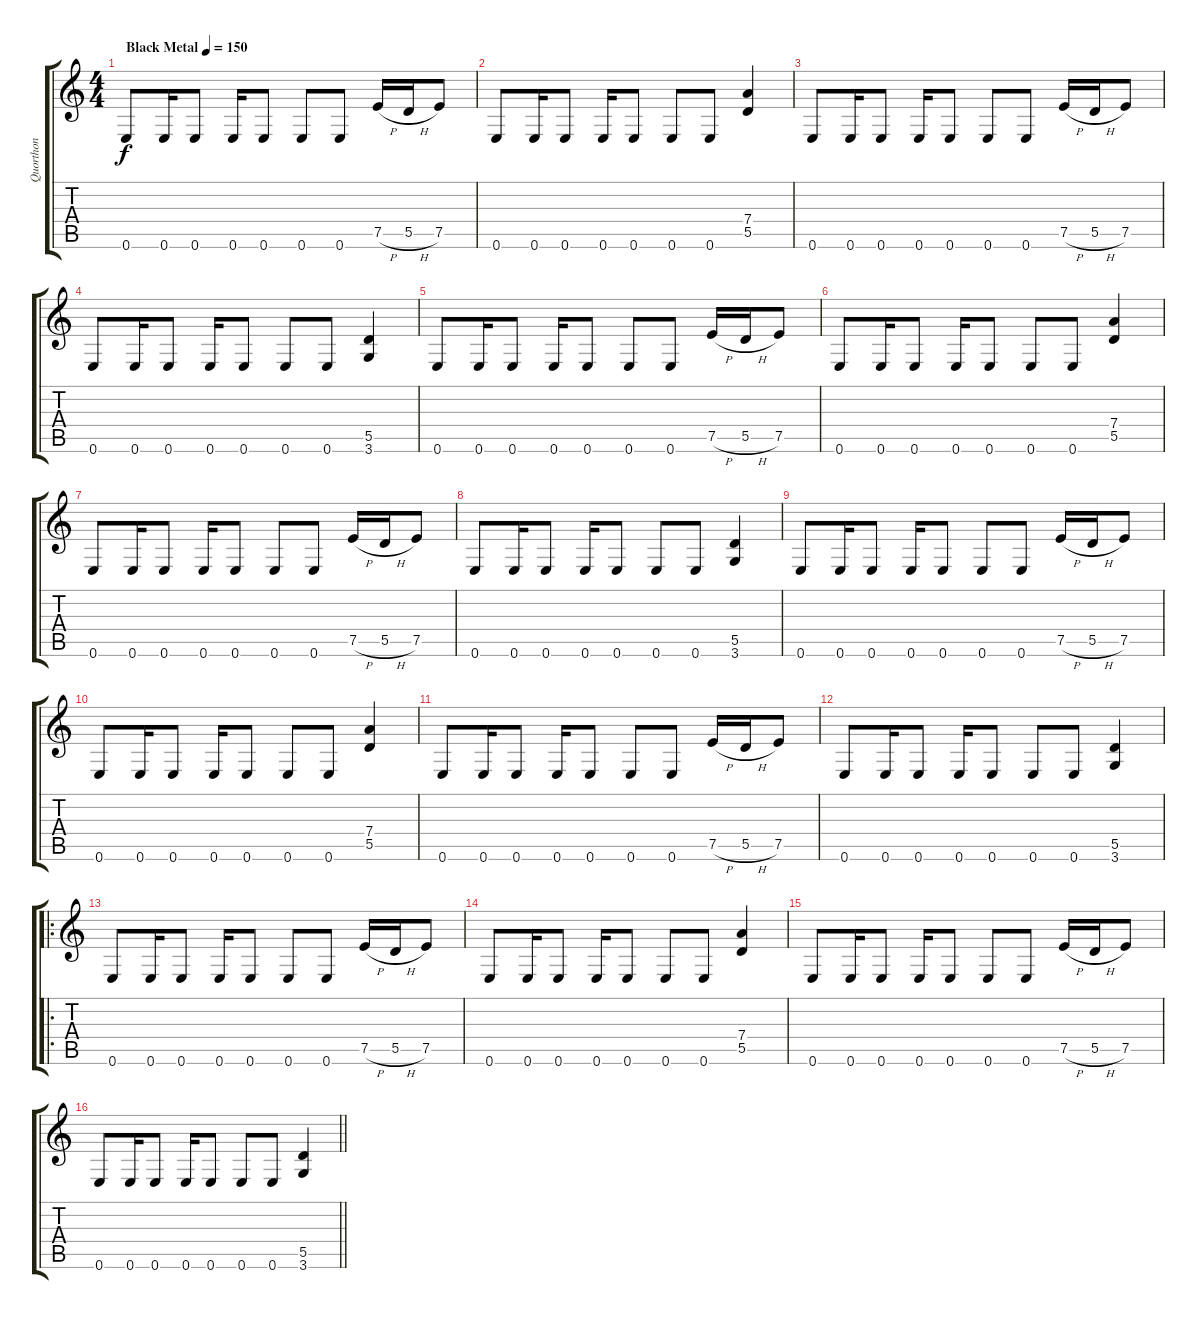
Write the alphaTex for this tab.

\track ("Quorthon" "Quorthon") {instrument distortionguitar}
\staff {score tabs}
\tuning (E4 B3 G3 D3 A2 E2) {hide}
\ts (4 4)
\tempo (150 "Black Metal")
\clef g2
\ks c
0.6.8{dy f instrument distortionguitar} 0.6.16 0.6.8 0.6.16 0.6.8 0.6.8 0.6.8 7.5{h}.16 5.5{h}.16 7.5.8 |
0.6.8 0.6.16 0.6.8 0.6.16 0.6.8 0.6.8 0.6.8 (7.4 5.5).4 |
0.6.8 0.6.16 0.6.8 0.6.16 0.6.8 0.6.8 0.6.8 7.5{h}.16 5.5{h}.16 7.5.8 |
0.6.8 0.6.16 0.6.8 0.6.16 0.6.8 0.6.8 0.6.8 (5.5 3.6).4 |
0.6.8 0.6.16 0.6.8 0.6.16 0.6.8 0.6.8 0.6.8 7.5{h}.16 5.5{h}.16 7.5.8 |
0.6.8 0.6.16 0.6.8 0.6.16 0.6.8 0.6.8 0.6.8 (7.4 5.5).4 |
0.6.8 0.6.16 0.6.8 0.6.16 0.6.8 0.6.8 0.6.8 7.5{h}.16 5.5{h}.16 7.5.8 |
0.6.8 0.6.16 0.6.8 0.6.16 0.6.8 0.6.8 0.6.8 (5.5 3.6).4 |
0.6.8 0.6.16 0.6.8 0.6.16 0.6.8 0.6.8 0.6.8 7.5{h}.16 5.5{h}.16 7.5.8 |
0.6.8 0.6.16 0.6.8 0.6.16 0.6.8 0.6.8 0.6.8 (7.4 5.5).4 |
0.6.8 0.6.16 0.6.8 0.6.16 0.6.8 0.6.8 0.6.8 7.5{h}.16 5.5{h}.16 7.5.8 |
0.6.8 0.6.16 0.6.8 0.6.16 0.6.8 0.6.8 0.6.8 (5.5 3.6).4 |
\ro
0.6.8 0.6.16 0.6.8 0.6.16 0.6.8 0.6.8 0.6.8 7.5{h}.16 5.5{h}.16 7.5.8 |
0.6.8 0.6.16 0.6.8 0.6.16 0.6.8 0.6.8 0.6.8 (7.4 5.5).4 |
0.6.8 0.6.16 0.6.8 0.6.16 0.6.8 0.6.8 0.6.8 7.5{h}.16 5.5{h}.16 7.5.8 |
\barLineRight lightlight
0.6.8 0.6.16 0.6.8 0.6.16 0.6.8 0.6.8 0.6.8 (5.5 3.6).4
